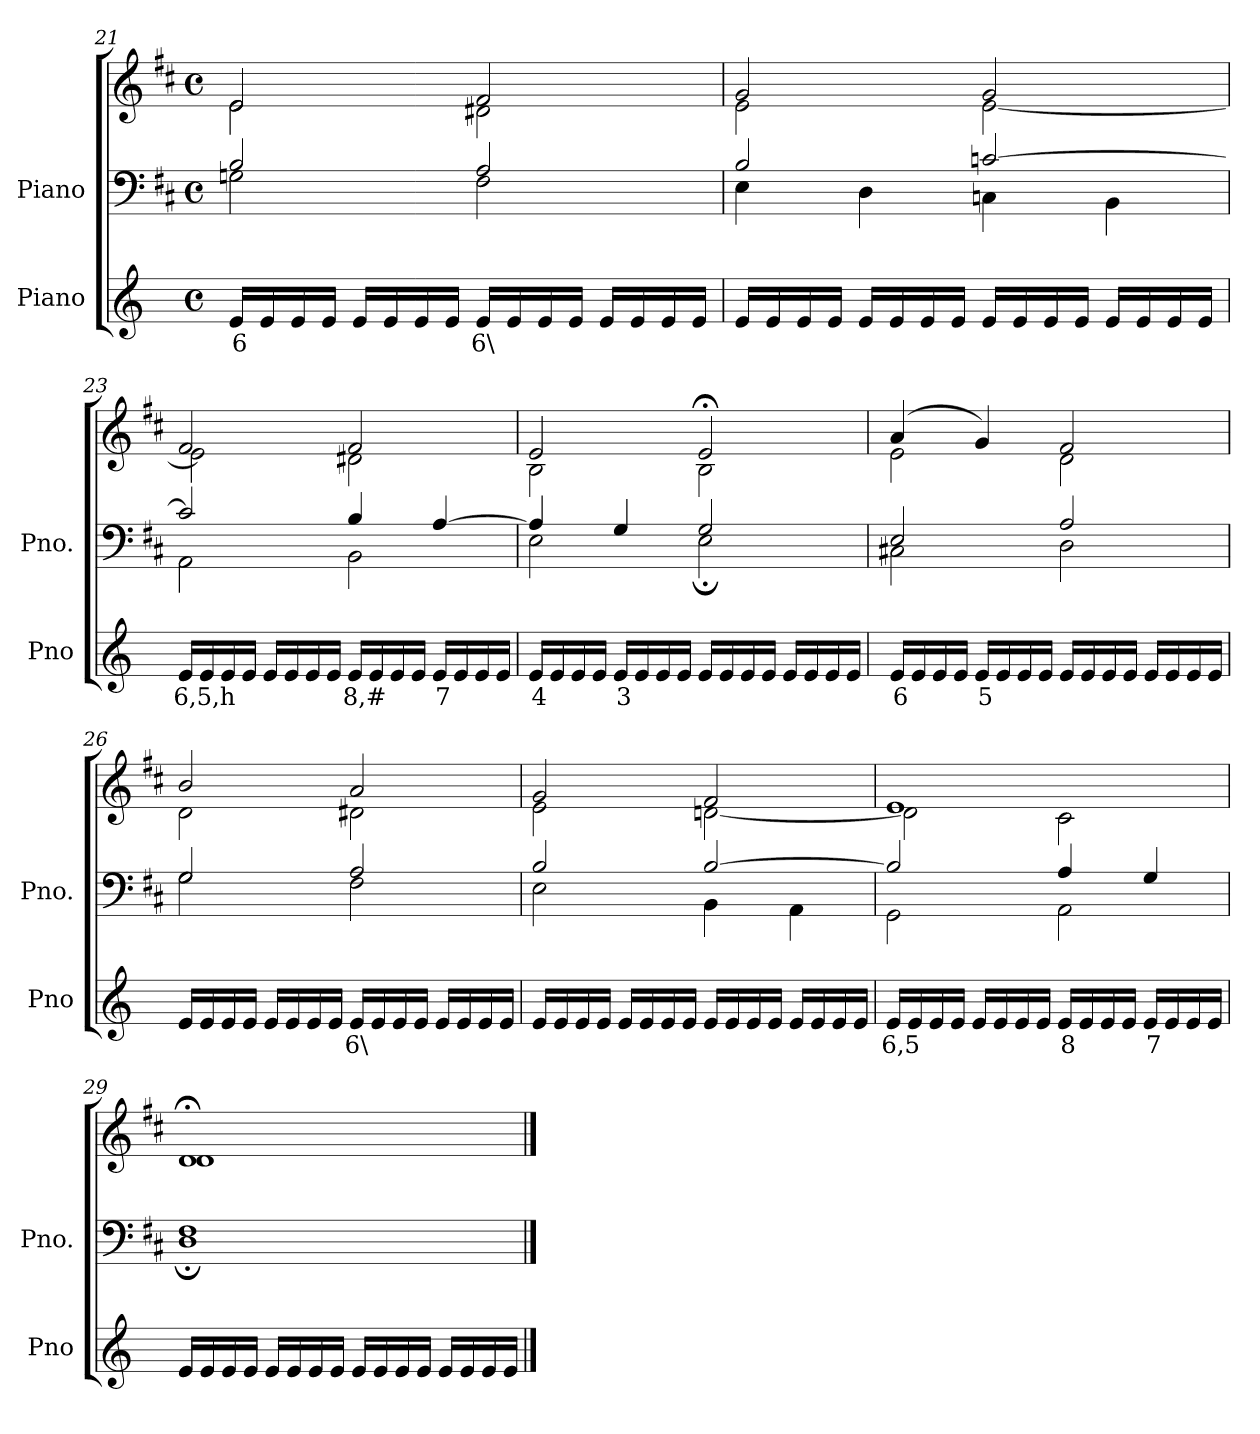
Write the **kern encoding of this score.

**kern	**text	**kern	**kern
*part2	*part2	*part1	*part1
*staff3	*staff3	*staff2	*staff1
*I"Piano	*	*I"Piano	*
*I'Pno	*	*I'Pno.	*
*clefG2	*	*clefF4	*clefG2
*k[]	*	*k[f#c#]	*k[f#c#]
*M4/4	*	*M4/4	*M4/4
*met(c)	*	*met(c)	*met(c)
=21	=21	=21	=21
!	!LO:LY:b	!	!
*	*	*^	*^
16e/LL	6	2B/	2Gn\	2e/	2e\
16e/	.	.	.	.	.
16e/	.	.	.	.	.
16e/JJ	.	.	.	.	.
16e/LL	.	.	.	.	.
16e/	.	.	.	.	.
16e/	.	.	.	.	.
16e/JJ	.	.	.	.	.
!	!LO:LY:b	!	!	!	!
16e/LL	6\	2A/	2F#\	2f#/	2d#X\
16e/	.	.	.	.	.
16e/	.	.	.	.	.
16e/JJ	.	.	.	.	.
16e/LL	.	.	.	.	.
16e/	.	.	.	.	.
16e/	.	.	.	.	.
16e/JJ	.	.	.	.	.
=22	=22	=22	=22	=22	=22
16e/LL	.	2B/	4E\	2g/	2e\
16e/	.	.	.	.	.
16e/	.	.	.	.	.
16e/JJ	.	.	.	.	.
!	!LO:LY:b	!	!	!	!
16e/LL	_	.	4D\	.	.
16e/	.	.	.	.	.
16e/	.	.	.	.	.
16e/JJ	.	.	.	.	.
16e/LL	.	[2cn/	4Cn\	2g/	[2e\
16e/	.	.	.	.	.
16e/	.	.	.	.	.
16e/JJ	.	.	.	.	.
!	!LO:LY:b	!	!	!	!
16e/LL	_	.	4BB\	.	.
16e/	.	.	.	.	.
16e/	.	.	.	.	.
16e/JJ	.	.	.	.	.
=23	=23	=23	=23	=23	=23
!	!LO:LY:b	!	!	!	!
16e/LL	6,5,h	2c/]	2AA\	2f#/	2e\]
16e/	.	.	.	.	.
16e/	.	.	.	.	.
16e/JJ	.	.	.	.	.
16e/LL	.	.	.	.	.
16e/	.	.	.	.	.
16e/	.	.	.	.	.
16e/JJ	.	.	.	.	.
!	!LO:LY:b	!	!	!	!
16e/LL	8,#	4B/	2BB\	2f#/	2d#X\
16e/	.	.	.	.	.
16e/	.	.	.	.	.
16e/JJ	.	.	.	.	.
!	!LO:LY:b	!	!	!	!
16e/LL	7	[4A/	.	.	.
16e/	.	.	.	.	.
16e/	.	.	.	.	.
16e/JJ	.	.	.	.	.
=24	=24	=24	=24	=24	=24
!	!LO:LY:b	!	!	!	!
16e/LL	4	4A/]	2E\	2e/	2B\
16e/	.	.	.	.	.
16e/	.	.	.	.	.
16e/JJ	.	.	.	.	.
!	!LO:LY:b	!	!	!	!
16e/LL	3	4G/	.	.	.
16e/	.	.	.	.	.
16e/	.	.	.	.	.
16e/JJ	.	.	.	.	.
16e/LL	.	2G/	2E;\	2e;</	2B\
16e/	.	.	.	.	.
16e/	.	.	.	.	.
16e/JJ	.	.	.	.	.
16e/LL	.	.	.	.	.
16e/	.	.	.	.	.
16e/	.	.	.	.	.
16e/JJ	.	.	.	.	.
=25	=25	=25	=25	=25	=25
!	!LO:LY:b	!	!	!	!
16e/LL	6	2E/	2C#X\	(>4a/	2e\
16e/	.	.	.	.	.
16e/	.	.	.	.	.
16e/JJ	.	.	.	.	.
!	!LO:LY:b	!	!	!	!
16e/LL	5	.	.	4g/)	.
16e/	.	.	.	.	.
16e/	.	.	.	.	.
16e/JJ	.	.	.	.	.
16e/LL	.	2A/	2D\	2f#/	2d\
16e/	.	.	.	.	.
16e/	.	.	.	.	.
16e/JJ	.	.	.	.	.
16e/LL	.	.	.	.	.
16e/	.	.	.	.	.
16e/	.	.	.	.	.
16e/JJ	.	.	.	.	.
=26	=26	=26	=26	=26	=26
16e/LL	.	2G/	2G\	2b/	2d\
16e/	.	.	.	.	.
16e/	.	.	.	.	.
16e/JJ	.	.	.	.	.
16e/LL	.	.	.	.	.
16e/	.	.	.	.	.
16e/	.	.	.	.	.
16e/JJ	.	.	.	.	.
!	!LO:LY:b	!	!	!	!
16e/LL	6\	2A/	2F#\	2a/	2d#X\
16e/	.	.	.	.	.
16e/	.	.	.	.	.
16e/JJ	.	.	.	.	.
16e/LL	.	.	.	.	.
16e/	.	.	.	.	.
16e/	.	.	.	.	.
16e/JJ	.	.	.	.	.
=27	=27	=27	=27	=27	=27
16e/LL	.	2B/	2E\	2g/	2e\
16e/	.	.	.	.	.
16e/	.	.	.	.	.
16e/JJ	.	.	.	.	.
16e/LL	.	.	.	.	.
16e/	.	.	.	.	.
16e/	.	.	.	.	.
16e/JJ	.	.	.	.	.
16e/LL	.	[2B/	4BB\	2f#/	[2dn\
16e/	.	.	.	.	.
16e/	.	.	.	.	.
16e/JJ	.	.	.	.	.
!	!LO:LY:b	!	!	!	!
16e/LL	_	.	4AA\	.	.
16e/	.	.	.	.	.
16e/	.	.	.	.	.
16e/JJ	.	.	.	.	.
=28	=28	=28	=28	=28	=28
!	!LO:LY:b	!	!	!	!
16e/LL	6,5	2B/]	2GG\	1e	2d\]
16e/	.	.	.	.	.
16e/	.	.	.	.	.
16e/JJ	.	.	.	.	.
16e/LL	.	.	.	.	.
16e/	.	.	.	.	.
16e/	.	.	.	.	.
16e/JJ	.	.	.	.	.
!	!LO:LY:b	!	!	!	!
16e/LL	8	4A/	2AA\	.	2c#\
16e/	.	.	.	.	.
16e/	.	.	.	.	.
16e/JJ	.	.	.	.	.
!	!LO:LY:b	!	!	!	!
16e/LL	7	4G/	.	.	.
16e/	.	.	.	.	.
16e/	.	.	.	.	.
16e/JJ	.	.	.	.	.
=29	=29	=29	=29	=29	=29
16e/LL	.	1F#	1D;	1d;<	1d
16e/	.	.	.	.	.
16e/	.	.	.	.	.
16e/JJ	.	.	.	.	.
16e/LL	.	.	.	.	.
16e/	.	.	.	.	.
16e/	.	.	.	.	.
16e/JJ	.	.	.	.	.
16e/LL	.	.	.	.	.
16e/	.	.	.	.	.
16e/	.	.	.	.	.
16e/JJ	.	.	.	.	.
16e/LL	.	.	.	.	.
16e/	.	.	.	.	.
16e/	.	.	.	.	.
16e/JJ	.	.	.	.	.
*	*	*v	*v	*	*
*	*	*	*v	*v
==	==	==	==
*-	*-	*-	*-
